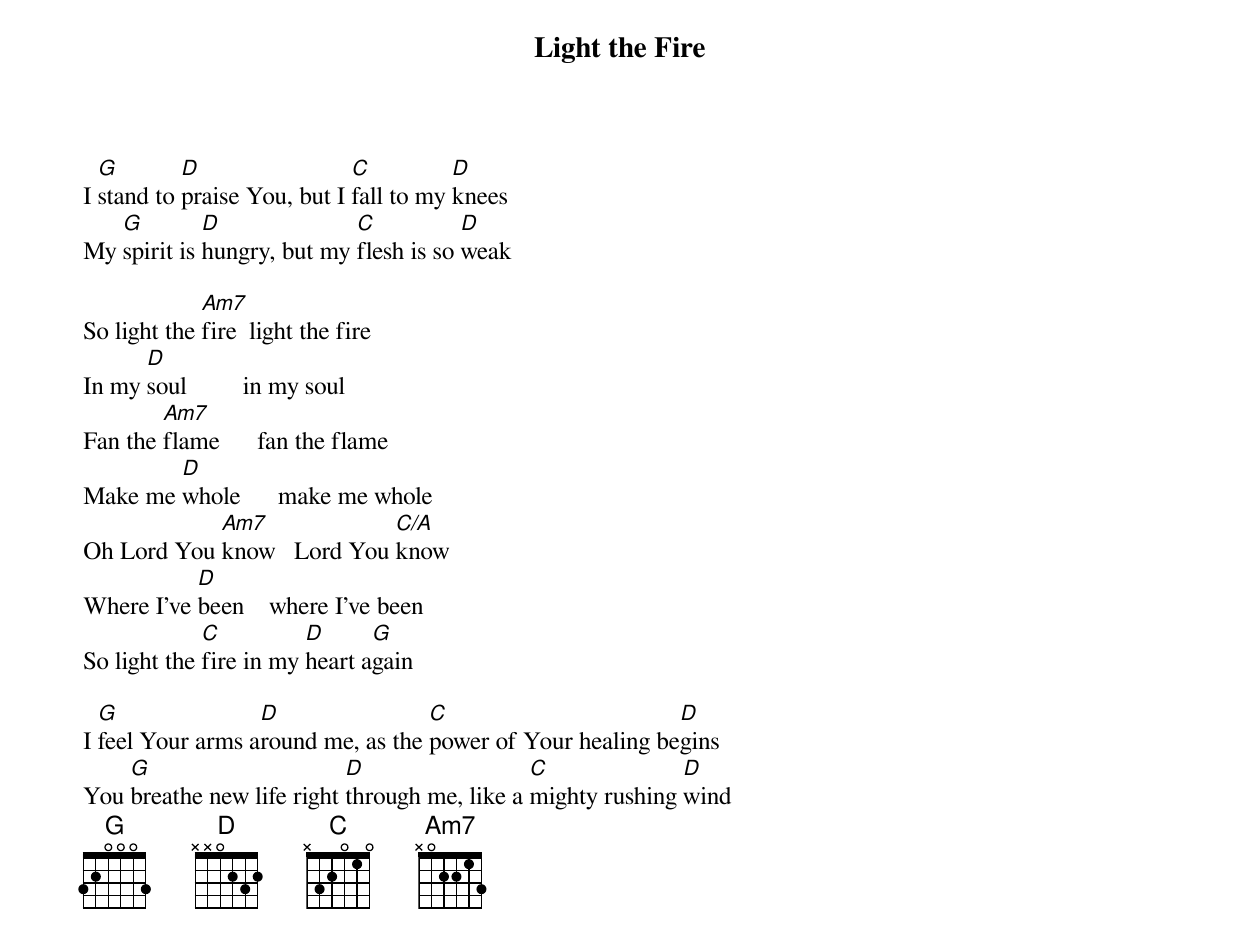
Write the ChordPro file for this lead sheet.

{title: Light the Fire}
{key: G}
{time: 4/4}
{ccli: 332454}
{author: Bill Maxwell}
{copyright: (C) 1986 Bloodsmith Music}

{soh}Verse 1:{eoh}
I [G]stand to [D]praise You, but I [C]fall to my [D]knees
My [G]spirit is [D]hungry, but my [C]flesh is so [D]weak

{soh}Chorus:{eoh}
So light the [Am7]fire  light the fire
In my [D]soul         in my soul
Fan the [Am7]flame      fan the flame
Make me [D]whole      make me whole
Oh Lord You [Am7]know   Lord You [C/A]know
Where I've [D]been    where I've been
So light the [C]fire in my [D]heart a[G]gain

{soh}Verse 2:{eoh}
I [G]feel Your arms a[D]round me, as the [C]power of Your healing be[D]gins
You [G]breathe new life right [D]through me, like a [C]mighty rushing [D]wind
